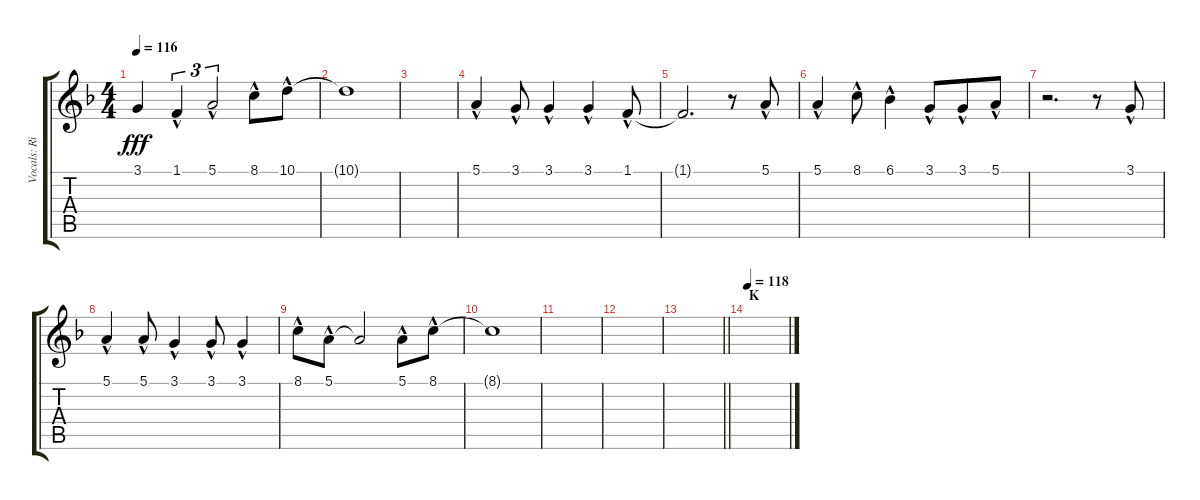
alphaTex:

\track ("Vocals: Rik" "Vocals: Ri") {instrument lead2sawtooth}
\staff {score tabs}
\tuning (E4 B3 G3 D3 A2 E2) {hide}
\ts (4 4)
\tempo 116
\clef g2
\ks f
3.1{t}.4{dy fff} 1.1{hac}.4{tu (3 2)} 5.1{hac}.2{tu (3 2)} 8.1{hac}.8 10.1{hac}.8 |
10.1{t}.1 |
|
5.1{hac}.4 3.1{hac}.8 3.1{hac}.4 3.1{hac}.4 1.1{hac}.8 |
1.1{t}.2{d} r.8 5.1{hac}.8 |
5.1{hac}.4 8.1{hac}.8 6.1{hac}.4 3.1{hac}.8{beam merge} 3.1{hac}.8 5.1{hac}.8 |
r.2{d} r.8 3.1{hac}.8 |
5.1{hac}.4 5.1{hac}.8 3.1{hac}.4 3.1{hac}.8 3.1{hac}.4 |
8.1{hac}.8 5.1{hac}.8 5.1{t}.2 5.1{hac}.8 8.1{hac}.8 |
8.1{t}.1 |
|
|
\barLineRight lightlight
|
\section ("" "K")
\tempo 118
